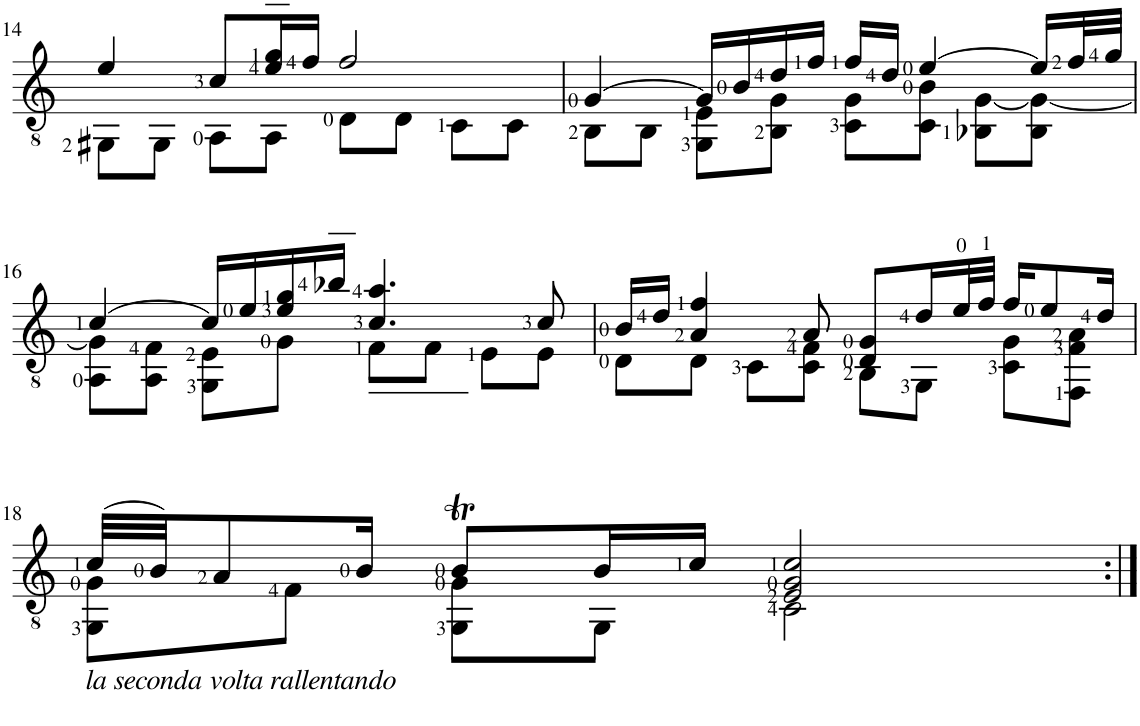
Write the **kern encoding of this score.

**kern
*part1
*staff1
*I"Classical Guitar
*I'Guit.
!!LO:PB:g=z
*clefGv2
*k[]
*M4/4
=14
*^
4e/	8GG#X\L
.	8GG#\J
8c/L	8AA\L
16e/ 16g/L	8AA\J
16f/JJ	.
2f/	8D\L
.	8D\J
.	8C\L
.	8C\J
=15	=15
[4G/	8BB\L
.	8BB\J
16G/LL]	8GG\ 8E\L
16B/	.
16d/	8BB\ 8G\J
16f/JJ	.
16f/LL	8C\ 8G\L
16d/JJ	.
[4e/	8C\ 8B\J
.	8BB-X\ [8G\L
16e/LL]	8BB-\ 8G\_J
32f/L	.
32g/JJJ	.
!!LO:LB:g=z	!!
=16	=16
[4c/	8AA\ 8G\]L
.	8AA\ 8F\J
16c/LL]	8GG\ 8E\L
16e/	.
16e/ 16g/	8G\J
16b-X/JJ	.
4.c/ 4.a/	8F\L
.	8F\J
.	8E\L
8c/	8E\J
=17	=17
16B/LL	8D\L
16d/JJ	.
4A/ 4f/	8D\J
.	8C\L
8A/	8C\ 8F\J
8D/ 8G/L	8BB\L
16d/L	8GG\J
32e/L	.
32f/JJJ	.
16f/KL	8C\ 8G\L
8e/	.
.	8FF\ 8F\ 8A\J
16d/Jk	.
!!LO:LB:g=z	!!
=18	=18
!LO:TX:b:i:t=la seconda volta rallentando	!
(32c/LLL	8GG\ 8G\L
32B/JJ)	.
8A/	.
.	8F\J
16B/Jk	.
8Bt/L	8GG\ 8G\L
16B/L	8GG\J
16c/JJ	.
2E/ 2G/ 2c/	2C\
*v	*v
=:|!
*-
